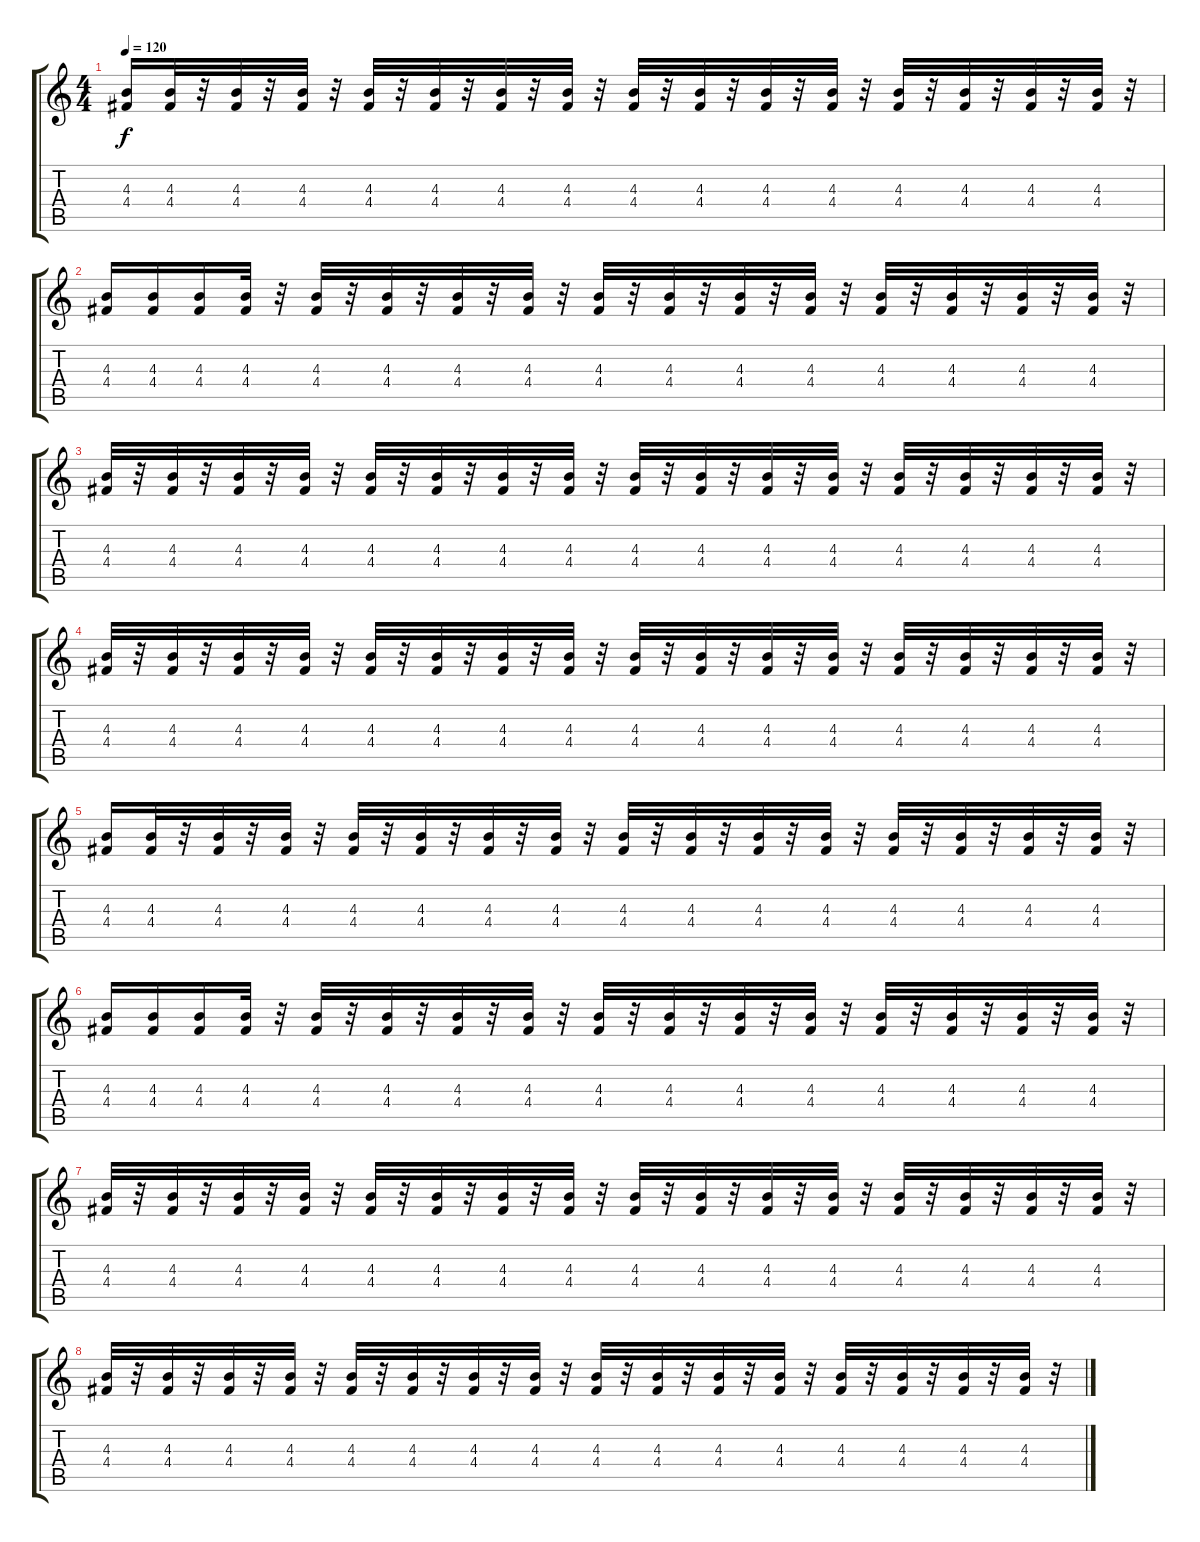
\track "" {instrument slapbass1}
\staff {score tabs}
\tuning (E4 B3 G3 D3 A2 E2) {hide}
\ts (4 4)
\tempo 120
\clef g2
\ks c
(4.3 4.4).16{dy f} (4.3 4.4).32 r.32 (4.3 4.4).32 r.32 (4.3 4.4).32 r.32 (4.3 4.4).32 r.32 (4.3 4.4).32 r.32 (4.3 4.4).32 r.32 (4.3 4.4).32 r.32 (4.3 4.4).32 r.32 (4.3 4.4).32 r.32 (4.3 4.4).32 r.32 (4.3 4.4).32 r.32 (4.3 4.4).32 r.32 (4.3 4.4).32 r.32 (4.3 4.4).32 r.32 (4.3 4.4).32 r.32 |
(4.3 4.4).16 (4.3 4.4).16 (4.3 4.4).16 (4.3 4.4).32 r.32 (4.3 4.4).32 r.32 (4.3 4.4).32 r.32 (4.3 4.4).32 r.32 (4.3 4.4).32 r.32 (4.3 4.4).32 r.32 (4.3 4.4).32 r.32 (4.3 4.4).32 r.32 (4.3 4.4).32 r.32 (4.3 4.4).32 r.32 (4.3 4.4).32 r.32 (4.3 4.4).32 r.32 (4.3 4.4).32 r.32 |
(4.3 4.4).32 r.32 (4.3 4.4).32 r.32 (4.3 4.4).32 r.32 (4.3 4.4).32 r.32 (4.3 4.4).32 r.32 (4.3 4.4).32 r.32 (4.3 4.4).32 r.32 (4.3 4.4).32 r.32 (4.3 4.4).32 r.32 (4.3 4.4).32 r.32 (4.3 4.4).32 r.32 (4.3 4.4).32 r.32 (4.3 4.4).32 r.32 (4.3 4.4).32 r.32 (4.3 4.4).32 r.32 (4.3 4.4).32 r.32 |
(4.3 4.4).32 r.32 (4.3 4.4).32 r.32 (4.3 4.4).32 r.32 (4.3 4.4).32 r.32 (4.3 4.4).32 r.32 (4.3 4.4).32 r.32 (4.3 4.4).32 r.32 (4.3 4.4).32 r.32 (4.3 4.4).32 r.32 (4.3 4.4).32 r.32 (4.3 4.4).32 r.32 (4.3 4.4).32 r.32 (4.3 4.4).32 r.32 (4.3 4.4).32 r.32 (4.3 4.4).32 r.32 (4.3 4.4).32 r.32 |
(4.3 4.4).16 (4.3 4.4).32 r.32 (4.3 4.4).32 r.32 (4.3 4.4).32 r.32 (4.3 4.4).32 r.32 (4.3 4.4).32 r.32 (4.3 4.4).32 r.32 (4.3 4.4).32 r.32 (4.3 4.4).32 r.32 (4.3 4.4).32 r.32 (4.3 4.4).32 r.32 (4.3 4.4).32 r.32 (4.3 4.4).32 r.32 (4.3 4.4).32 r.32 (4.3 4.4).32 r.32 (4.3 4.4).32 r.32 |
(4.3 4.4).16 (4.3 4.4).16 (4.3 4.4).16 (4.3 4.4).32 r.32 (4.3 4.4).32 r.32 (4.3 4.4).32 r.32 (4.3 4.4).32 r.32 (4.3 4.4).32 r.32 (4.3 4.4).32 r.32 (4.3 4.4).32 r.32 (4.3 4.4).32 r.32 (4.3 4.4).32 r.32 (4.3 4.4).32 r.32 (4.3 4.4).32 r.32 (4.3 4.4).32 r.32 (4.3 4.4).32 r.32 |
(4.3 4.4).32 r.32 (4.3 4.4).32 r.32 (4.3 4.4).32 r.32 (4.3 4.4).32 r.32 (4.3 4.4).32 r.32 (4.3 4.4).32 r.32 (4.3 4.4).32 r.32 (4.3 4.4).32 r.32 (4.3 4.4).32 r.32 (4.3 4.4).32 r.32 (4.3 4.4).32 r.32 (4.3 4.4).32 r.32 (4.3 4.4).32 r.32 (4.3 4.4).32 r.32 (4.3 4.4).32 r.32 (4.3 4.4).32 r.32 |
(4.3 4.4).32 r.32 (4.3 4.4).32 r.32 (4.3 4.4).32 r.32 (4.3 4.4).32 r.32 (4.3 4.4).32 r.32 (4.3 4.4).32 r.32 (4.3 4.4).32 r.32 (4.3 4.4).32 r.32 (4.3 4.4).32 r.32 (4.3 4.4).32 r.32 (4.3 4.4).32 r.32 (4.3 4.4).32 r.32 (4.3 4.4).32 r.32 (4.3 4.4).32 r.32 (4.3 4.4).32 r.32 (4.3 4.4).32 r.32
